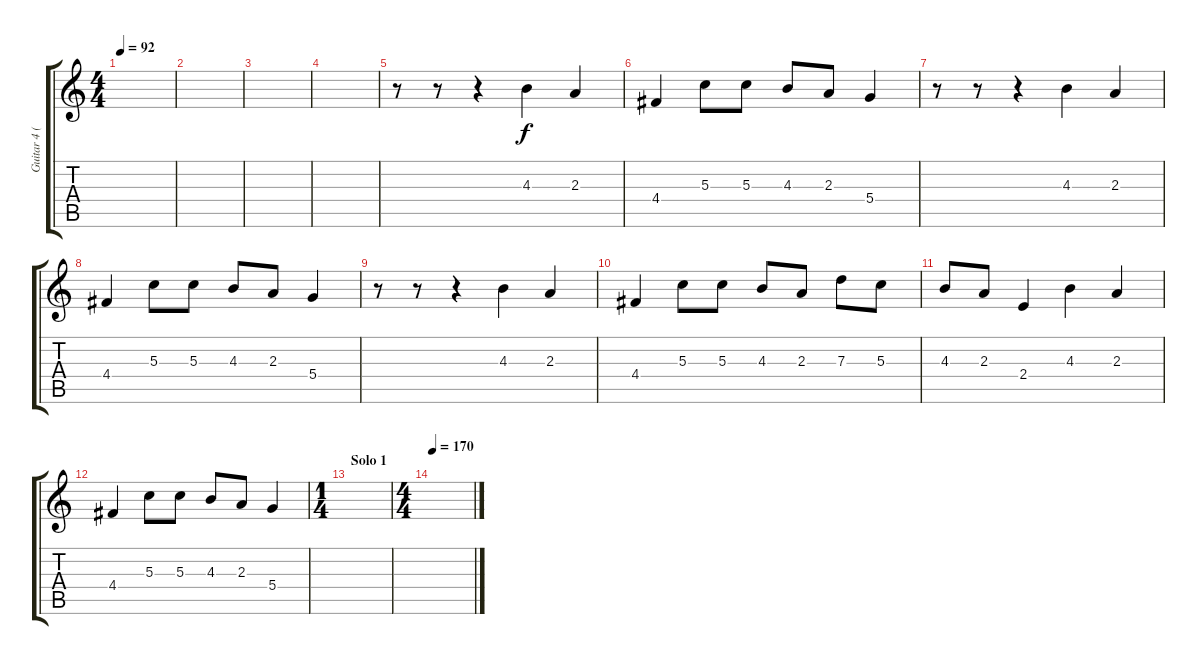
\track ("Guitar 4 (Clean)" "Guitar 4 (") {instrument acousticguitarsteel}
\staff {score tabs}
\tuning (E4 B3 G3 D3 A2 E2) {hide}
\ts (4 4)
\tempo 92
\clef g2
\ks c
|
|
|
|
r.8{volume 16 instrument distortionguitar} r.8 r.4 4.3.4 2.3.4 |
4.4.4 5.3.8 5.3.8 4.3.8 2.3.8 5.4.4 |
r.8{volume 16 instrument distortionguitar} r.8 r.4 4.3.4 2.3.4 |
4.4.4 5.3.8 5.3.8 4.3.8 2.3.8 5.4.4 |
r.8{volume 16 instrument distortionguitar} r.8 r.4 4.3.4 2.3.4 |
4.4.4 5.3.8 5.3.8 4.3.8 2.3.8 7.3.8 5.3.8 |
4.3.8{volume 16 instrument distortionguitar} 2.3.8 2.4.4 4.3.4 2.3.4 |
4.4.4 5.3.8 5.3.8 4.3.8 2.3.8 5.4.4 |
\ts (1 4)
\section ("" "Solo 1")
|
\ts (4 4)
\tempo 170
